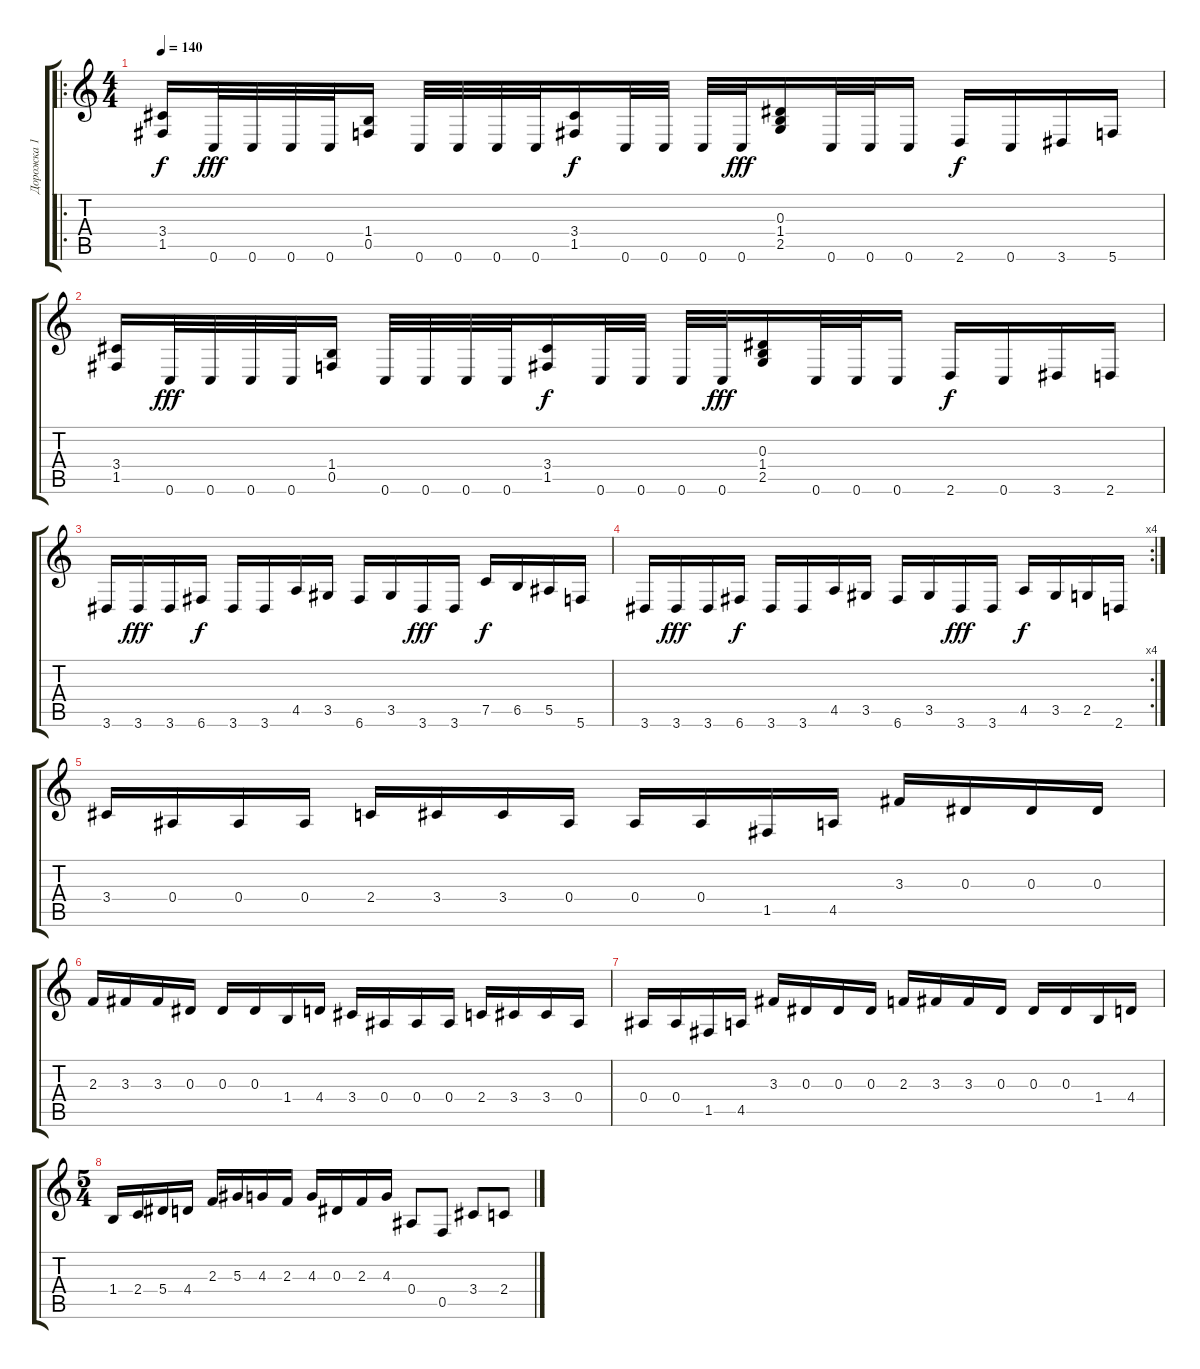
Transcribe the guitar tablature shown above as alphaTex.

\track ("Дорожка 1" "Дорожка 1") {instrument distortionguitar}
\staff {score tabs}
\tuning (C4 G3 Eb3 Bb2 F2 C2) {hide}
\ro
\ts (4 4)
\tempo 140
\clef g2
\ks c
(3.4 1.5).16{dy f} 0.6.32{dy fff} 0.6.32 0.6.32 0.6.32 (1.4 0.5).16 0.6.32 0.6.32 0.6.32 0.6.32 (3.4 1.5).16{dy f} 0.6.32 0.6.32 0.6.32 0.6.32{dy fff} (0.3 1.4 2.5).16 0.6.32 0.6.32 0.6.16 2.6.16{dy f} 0.6.16 3.6.16 5.6.16 |
(3.4 1.5).16 0.6.32{dy fff} 0.6.32 0.6.32 0.6.32 (1.4 0.5).16 0.6.32 0.6.32 0.6.32 0.6.32 (3.4 1.5).16{dy f} 0.6.32 0.6.32 0.6.32 0.6.32{dy fff} (0.3 1.4 2.5).16 0.6.32 0.6.32 0.6.16 2.6.16{dy f} 0.6.16 3.6.16 2.6.16 |
3.6.16 3.6.16{dy fff} 3.6.16 6.6.16{dy f} 3.6.16 3.6.16 4.5.16 3.5.16 6.6.16 3.5.16 3.6.16{dy fff} 3.6.16 7.5.16{dy f} 6.5.16 5.5.16 5.6.16 |
\rc 4
3.6.16 3.6.16{dy fff} 3.6.16 6.6.16{dy f} 3.6.16 3.6.16 4.5.16 3.5.16 6.6.16 3.5.16 3.6.16{dy fff} 3.6.16 4.5.16{dy f} 3.5.16 2.5.16 2.6.16 |
3.4.16 0.4.16 0.4.16 0.4.16 2.4.16 3.4.16 3.4.16 0.4.16 0.4.16 0.4.16 1.5.16 4.5.16 3.3.16 0.3.16 0.3.16 0.3.16 |
2.3.16 3.3.16 3.3.16 0.3.16 0.3.16 0.3.16 1.4.16 4.4.16 3.4.16 0.4.16 0.4.16 0.4.16 2.4.16 3.4.16 3.4.16 0.4.16 |
0.4.16 0.4.16 1.5.16 4.5.16 3.3.16 0.3.16 0.3.16 0.3.16 2.3.16 3.3.16 3.3.16 0.3.16 0.3.16 0.3.16 1.4.16 4.4.16 |
\ts (5 4)
1.4.16 2.4.16 5.4.16 4.4.16 2.3.16 5.3.16 4.3.16 2.3.16 4.3.16 0.3.16 2.3.16 4.3.16 0.4.8 0.5.8 3.4.8 2.4.8
